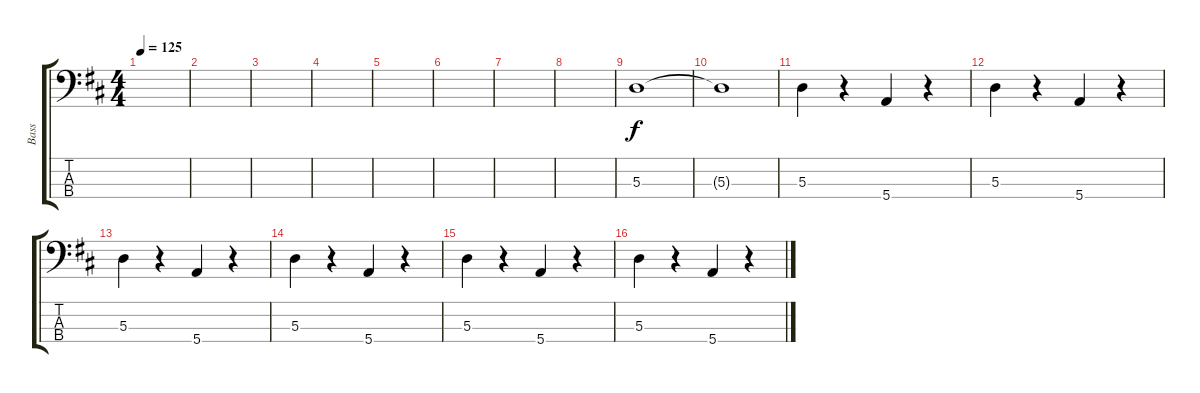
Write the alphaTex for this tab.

\track ("Bass" "Bass") {instrument electricbassfinger}
\staff {score tabs}
\tuning (G2 D2 A1 E1) {hide}
\ts (4 4)
\tempo 125
\clef f4
\ks d
|
|
|
|
|
|
|
|
5.3.1 |
5.3{t}.1 |
5.3.4 r.4 5.4.4 r.4 |
5.3.4 r.4 5.4.4 r.4 |
5.3.4 r.4 5.4.4 r.4 |
5.3.4 r.4 5.4.4 r.4 |
5.3.4 r.4 5.4.4 r.4 |
5.3.4 r.4 5.4.4 r.4
